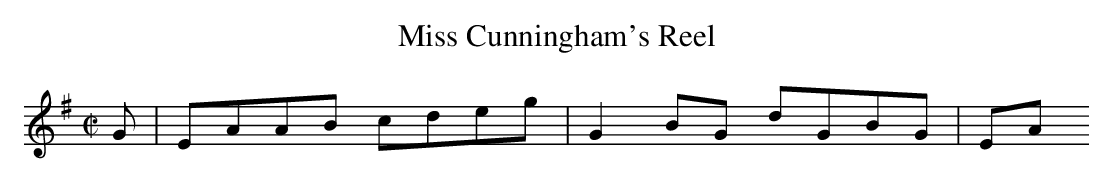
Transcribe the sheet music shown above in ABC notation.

X:1
T:Miss Cunningham's Reel
M:C|
L:1/8
K:Ador
G|EAAB cdeg|G2 BG dGBG|EA....
